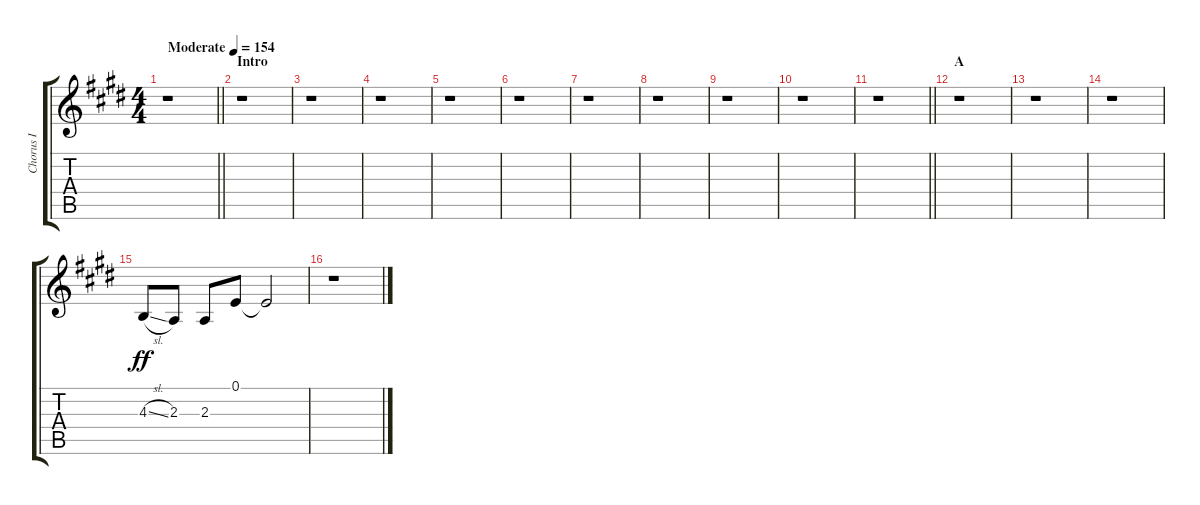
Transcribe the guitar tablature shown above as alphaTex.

\track ("Chorus I" "Chorus I") {instrument voiceoohs}
\staff {score tabs}
\tuning (E4 B3 G3 D3 A2 E2) {hide}
\ts (4 4)
\tempo (154 "Moderate")
\clef g2
\barLineRight lightlight
\ks e
r.1{dy ff instrument voiceoohs} |
\section ("" "Intro")
r.1 |
r.1 |
r.1 |
r.1 |
r.1 |
r.1 |
r.1 |
r.1 |
r.1 |
\barLineRight lightlight
r.1 |
\section ("" "A")
r.1 |
r.1 |
r.1 |
4.3{sl}.8 2.3.8 2.3.8 0.1.8 0.1{t}.2 |
r.1
